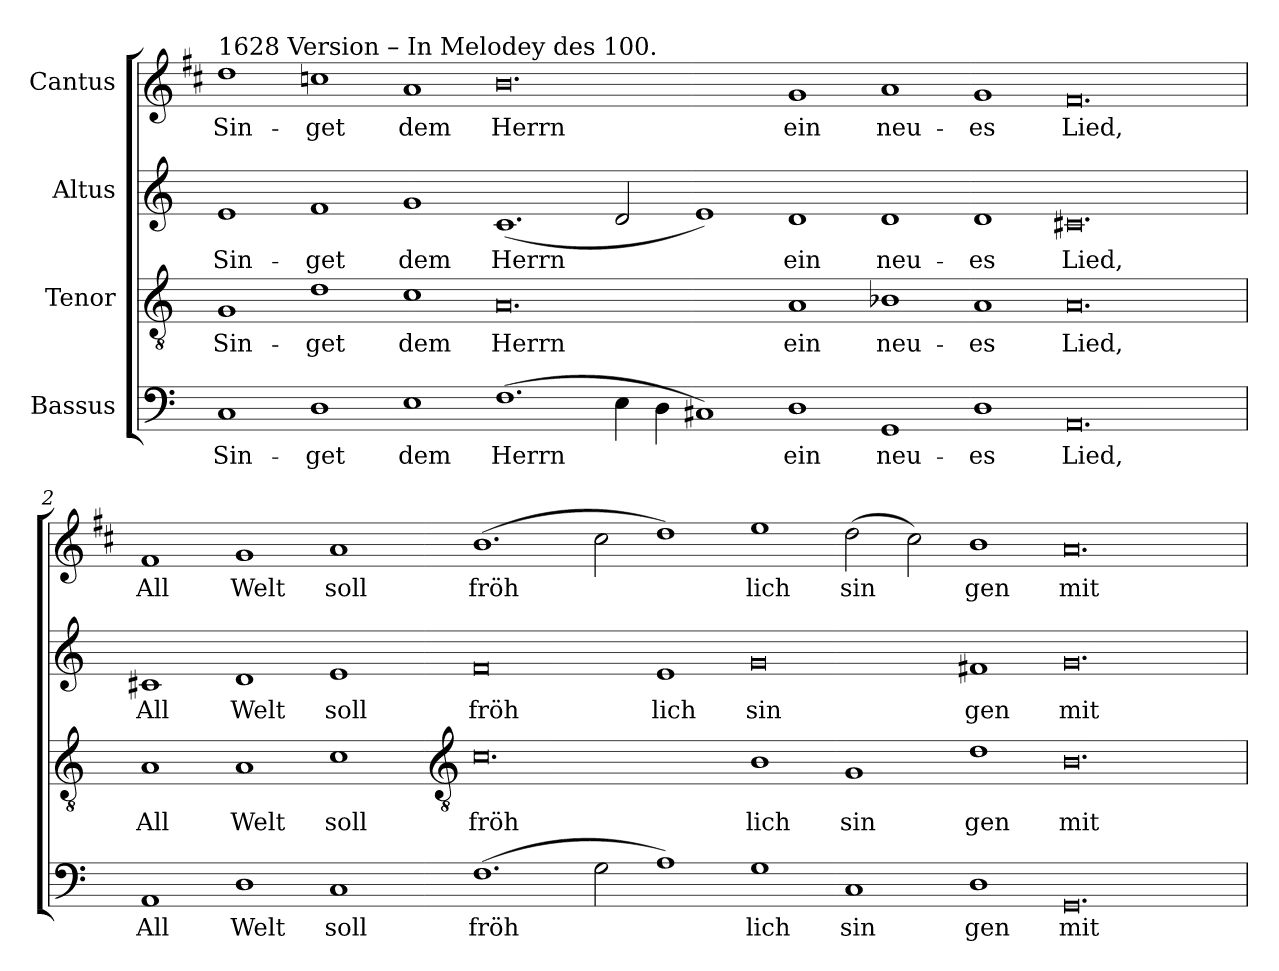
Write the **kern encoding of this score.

**kern	**text	**kern	**text	**kern	**text	**kern	**text
*part4	*part4	*part3	*part3	*part2	*part2	*part1	*part1
*staff4	*staff4	*staff3	*staff3	*staff2	*staff2	*staff1	*staff1
*I"Bassus	*	*I"Tenor	*	*I"Altus	*	*I"Cantus	*
*clefF4	*	*clefGv2	*	*clefG2	*	*clefG2	*
*	*	*	*	*	*	*ITrd1c2	*
*k[]	*	*k[]	*	*k[]	*	*k[]	*
*C:	*	*C:	*	*C:	*	*C:	*
=1	=1	=1	=1	=1	=1	=1	=1
!	!	!	!	!	!	!LO:TX:a:t=1628 Version – In Melodey des 100.	!
!	!LO:LY:b	!	!LO:LY:b	!	!LO:LY:b	!	!LO:LY:b
1C	Sin-	1G	Sin-	1e	Sin-	1cc	Sin-
!	!LO:LY:b	!	!LO:LY:b	!	!LO:LY:b	!	!LO:LY:b
1D	-get	1d	-get	1f	-get	1b-X	-get
!	!LO:LY:b	!	!LO:LY:b	!	!LO:LY:b	!	!LO:LY:b
1E	dem	1c	dem	1g	dem	1g	dem
!	!LO:LY:b	!	!LO:LY:b	!	!LO:LY:b	!	!LO:LY:b
(>1.F	Herrn	0.A	Herrn	(<1.c	Herrn	0.a	Herrn
4E	.	.	.	2d	.	.	.
4D	.	.	.	.	.	.	.
1C#X)	.	.	.	1e)	.	.	.
!	!LO:LY:b	!	!LO:LY:b	!	!LO:LY:b	!	!LO:LY:b
1D	ein	1A	ein	1d	ein	1f	ein
!	!LO:LY:b	!	!LO:LY:b	!	!LO:LY:b	!	!LO:LY:b
1GG	neu-	1B-X	neu-	1d	neu-	1g	neu-
!	!LO:LY:b	!	!LO:LY:b	!	!LO:LY:b	!	!LO:LY:b
1D	-es	1A	-es	1d	-es	1f	-es
!	!LO:LY:b	!	!LO:LY:b	!	!LO:LY:b	!	!LO:LY:b
0.AA	Lied,	0.A	Lied,	0.c#X	Lied,	0.e	Lied,
=2	=2	=2	=2	=2	=2	=2	=2
!	!LO:LY:b	!	!LO:LY:b	!	!LO:LY:b	!	!LO:LY:b
1AA	All	1A	All	1c#X	All	1e	All
!	!LO:LY:b	!	!LO:LY:b	!	!LO:LY:b	!	!LO:LY:b
1D	Welt	1A	Welt	1d	Welt	1f	Welt
!	!LO:LY:b	!	!LO:LY:b	!	!LO:LY:b	!	!LO:LY:b
1C	soll	1c	soll	1e	soll	1g	soll
!!LO:LB:g=z
=3-	=3-	=3-	=3-	=3-	=3-	=3-	=3-
*	*	*clefGv2	*	*	*	*	*
!	!LO:LY:b	!	!LO:LY:b	!	!LO:LY:b	!	!LO:LY:b
(>1.F	fröh	0.c	fröh	0f	fröh	(>1.a	fröh
2G	.	.	.	.	.	2b	.
!	!	!	!	!	!LO:LY:b	!	!
1A)	.	.	.	1e	lich	1cc)	.
!	!LO:LY:b	!	!LO:LY:b	!	!LO:LY:b	!	!LO:LY:b
1G	lich	1B	lich	0g	sin	1dd	lich
!	!LO:LY:b	!	!LO:LY:b	!	!	!	!LO:LY:b
1C	sin	1G	sin	.	.	(>2cc	sin
.	.	.	.	.	.	2b)	.
!	!LO:LY:b	!	!LO:LY:b	!	!LO:LY:b	!	!LO:LY:b
1D	gen	1d	gen	1f#X	gen	1a	gen
!	!LO:LY:b	!	!LO:LY:b	!	!LO:LY:b	!	!LO:LY:b
0.GG	mit	0.B	mit	0.g	mit	0.g	mit
=	=	=	=	=	=	=	=
*-	*-	*-	*-	*-	*-	*-	*-
